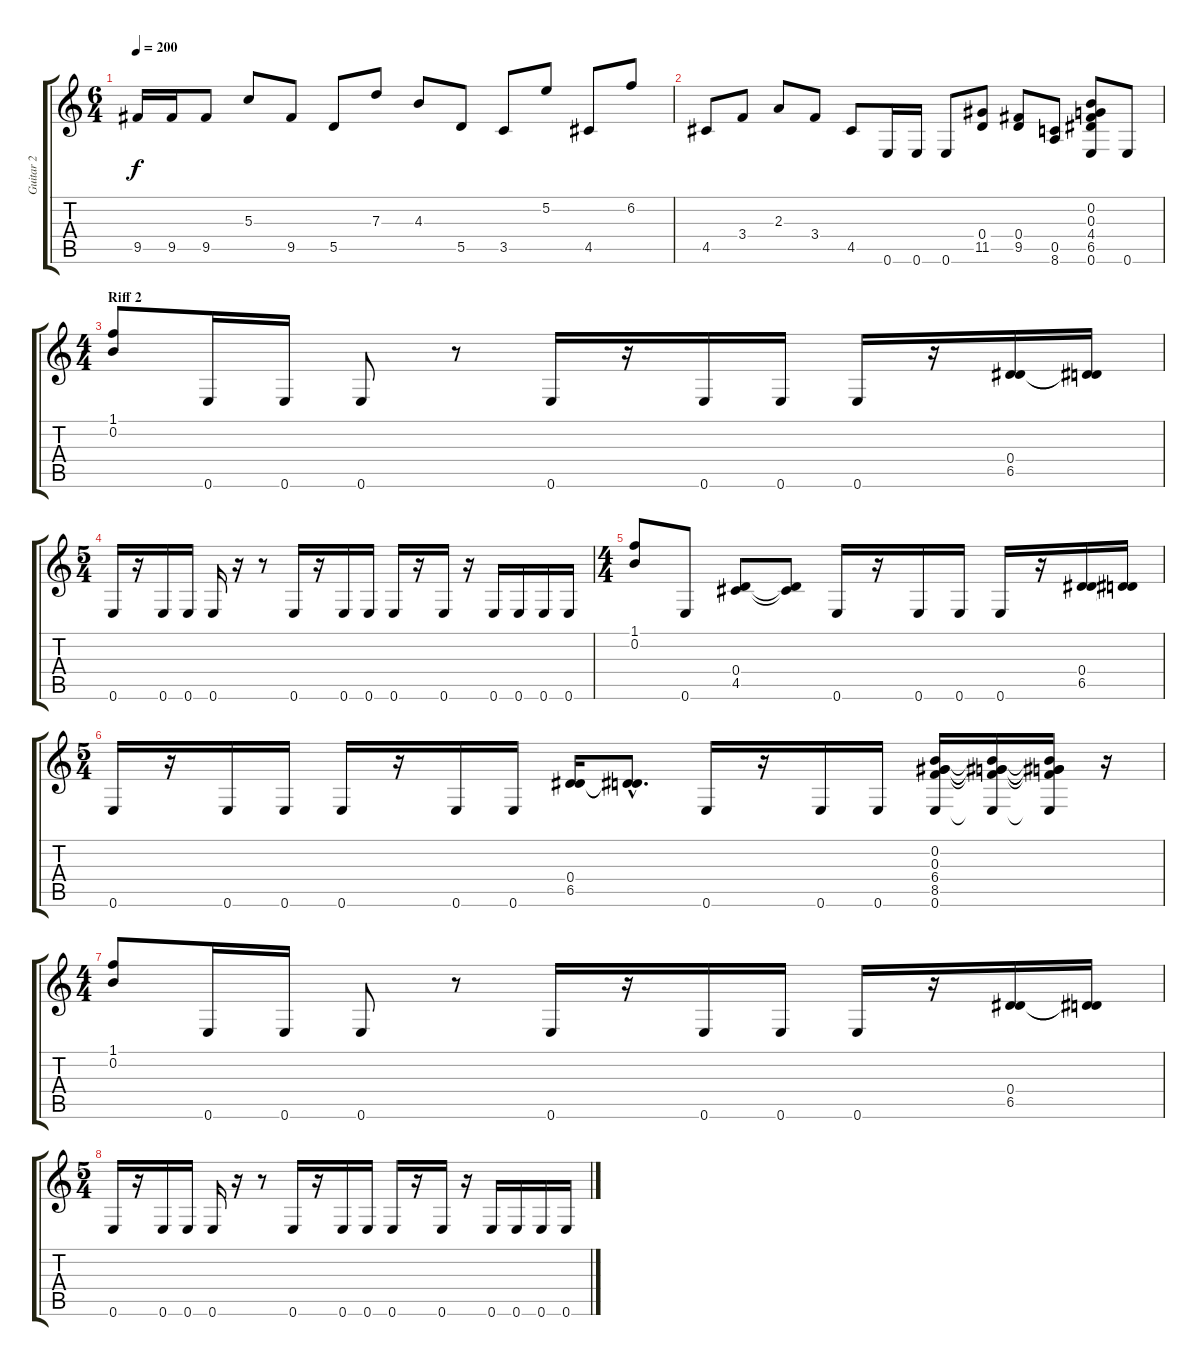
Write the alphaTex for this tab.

\track ("Guitar 2" "Guitar 2") {instrument distortionguitar}
\staff {score tabs}
\tuning (E4 B3 G3 D3 A2 E2) {hide}
\ts (6 4)
\tempo 200
\clef g2
\ks c
9.5.16{dy f} 9.5.16 9.5.8 5.3.8 9.5.8 5.5.8 7.3.8 4.3.8 5.5.8 3.5.8 5.2.8 4.5.8 6.2.8 |
4.5.8 3.4.8 2.3.8 3.4.8 4.5.8 0.6.16 0.6.16 0.6.8 (0.4 11.5).8 (0.4 9.5).8 (0.5 8.6).8 (0.2 0.3 4.4 6.5 0.6).8 0.6.8 |
\ts (4 4)
\section ("" "Riff 2")
(1.1 0.2).8 0.6.16 0.6.16 0.6.8 r.8 0.6.16 r.16 0.6.16 0.6.16 0.6.16 r.16 (0.4 6.5).16 (0.4{t} 6.5{t}).16 |
\ts (5 4)
0.6.16 r.16 0.6.16 0.6.16 0.6.16 r.16 r.8 0.6.16 r.16 0.6.16 0.6.16 0.6.16 r.16 0.6.16 r.16 0.6.16 0.6.16 0.6.16 0.6.16 |
\ts (4 4)
(1.1 0.2).8 0.6.8 (0.4 4.5).8 (0.4{t} 4.5{t}).8 0.6.16 r.16 0.6.16 0.6.16 0.6.16 r.16 (0.4 6.5).16 (0.4{t} 6.5{t}).16 |
\ts (5 4)
0.6.16 r.16 0.6.16 0.6.16 0.6.16 r.16 0.6.16 0.6.16 (0.4 6.5).16 (0.4{hac t} 6.5{hac t}).8{d} 0.6.16 r.16 0.6.16 0.6.16 (0.2 0.3 6.4 8.5 0.6).16 (0.2{t} 0.3{t} 6.4{t} 8.5{t} 0.6{t}).16 (0.2{t} 0.3{t} 6.4{t} 8.5{t} 0.6{t}).16 r.16 |
\ts (4 4)
(1.1 0.2).8 0.6.16 0.6.16 0.6.8 r.8 0.6.16 r.16 0.6.16 0.6.16 0.6.16 r.16 (0.4 6.5).16 (0.4{t} 6.5{t}).16 |
\ts (5 4)
0.6.16 r.16 0.6.16 0.6.16 0.6.16 r.16 r.8 0.6.16 r.16 0.6.16 0.6.16 0.6.16 r.16 0.6.16 r.16 0.6.16 0.6.16 0.6.16 0.6.16
